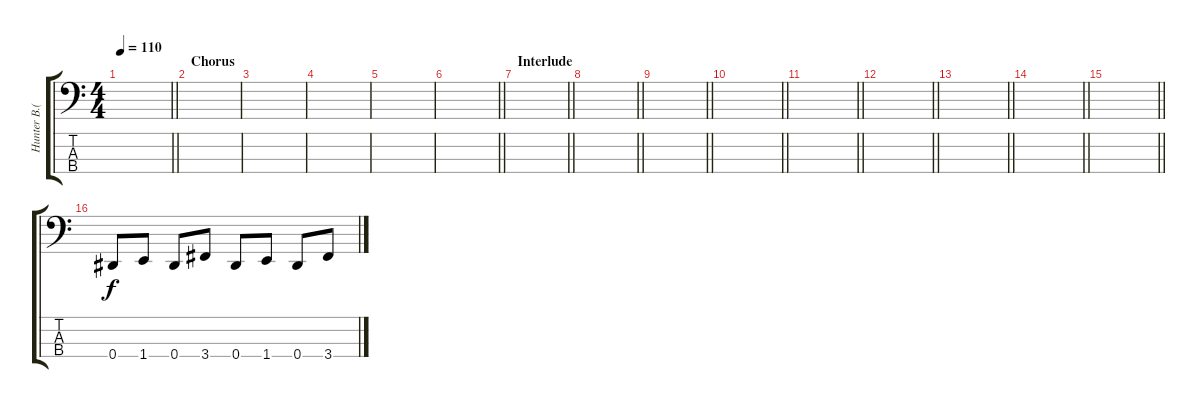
\track ("Hunter B.(Pick)" "Hunter B.(") {instrument electricbasspick}
\staff {score tabs}
\tuning (Gb2 Db2 Ab1 Eb1) {hide}
\ts (4 4)
\tempo 110
\clef f4
\barLineRight lightlight
\ks c
|
\section ("" "Chorus")
|
|
|
|
\barLineRight lightlight
|
\section ("" "Interlude")
\barLineRight lightlight
|
\barLineRight lightlight
|
\barLineRight lightlight
|
\barLineRight lightlight
|
\barLineRight lightlight
|
\barLineRight lightlight
|
\barLineRight lightlight
|
\barLineRight lightlight
|
\barLineRight lightlight
|
0.4.8 1.4.8 0.4.8 3.4.8 0.4.8 1.4.8 0.4.8 3.4.8
